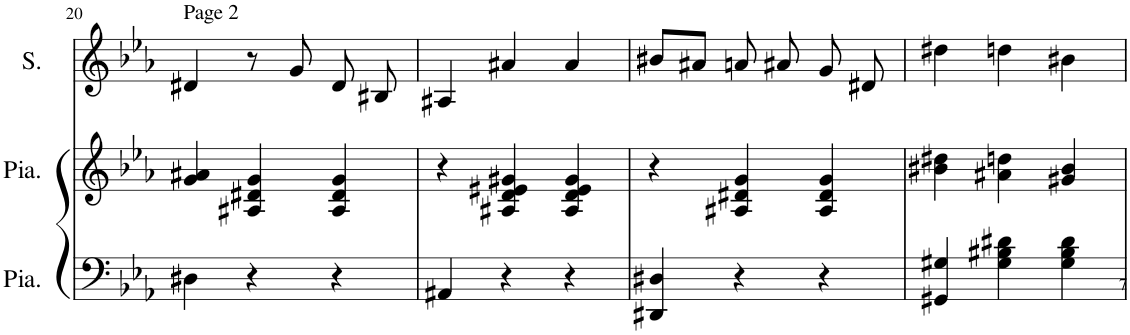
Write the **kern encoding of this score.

**kern	**kern	**kern
*part3	*part2	*part1
*staff3	*staff2	*staff1
*I"Piano	*I"Piano	*I"Soprano
*I'Pia.	*I'Pia.	*I'S.
!!LO:PB:g=z
*clefF4	*clefG2	*clefG2
*k[b-e-a-]	*k[b-e-a-]	*k[b-e-a-]
*M3/4	*M3/4	*M3/4
=20	=20	=20
!	!	!LO:TX:a:t=Page 2
4D#X\	4g/ 4a#X/	4d#X/
4r	4A#X/ 4d#X/ 4g/	8r
.	.	8g/
4r	4A#/ 4d#/ 4g/	8d#/
.	.	8B#X/
=21	=21	=21
4AA#X/	4r	4A#X/
4r	4A#X/ 4d/ 4e#X/ 4g#X/	4a#X/
4r	4A#/ 4d/ 4e#/ 4g#/	4a#/
=22	=22	=22
4DD#X/ 4D#X/	4r	8b#X/L
.	.	8a#X/J
4r	4A#X/ 4d#X/ 4g/	8an/
.	.	8a#X/
4r	4A#/ 4d#/ 4g/	8g/
.	.	8d#X/
=23	=23	=23
4GG#X/ 4G#X/	4b#X\ 4dd#X\	4dd#X\
4G#\ 4B#X\ 4d#X\	4a#X\ 4ddn\	4ddn\
4G#\ 4B#\ 4d#\	4g#X/ 4b#/	4b#X\
=	=	=
*-	*-	*-
